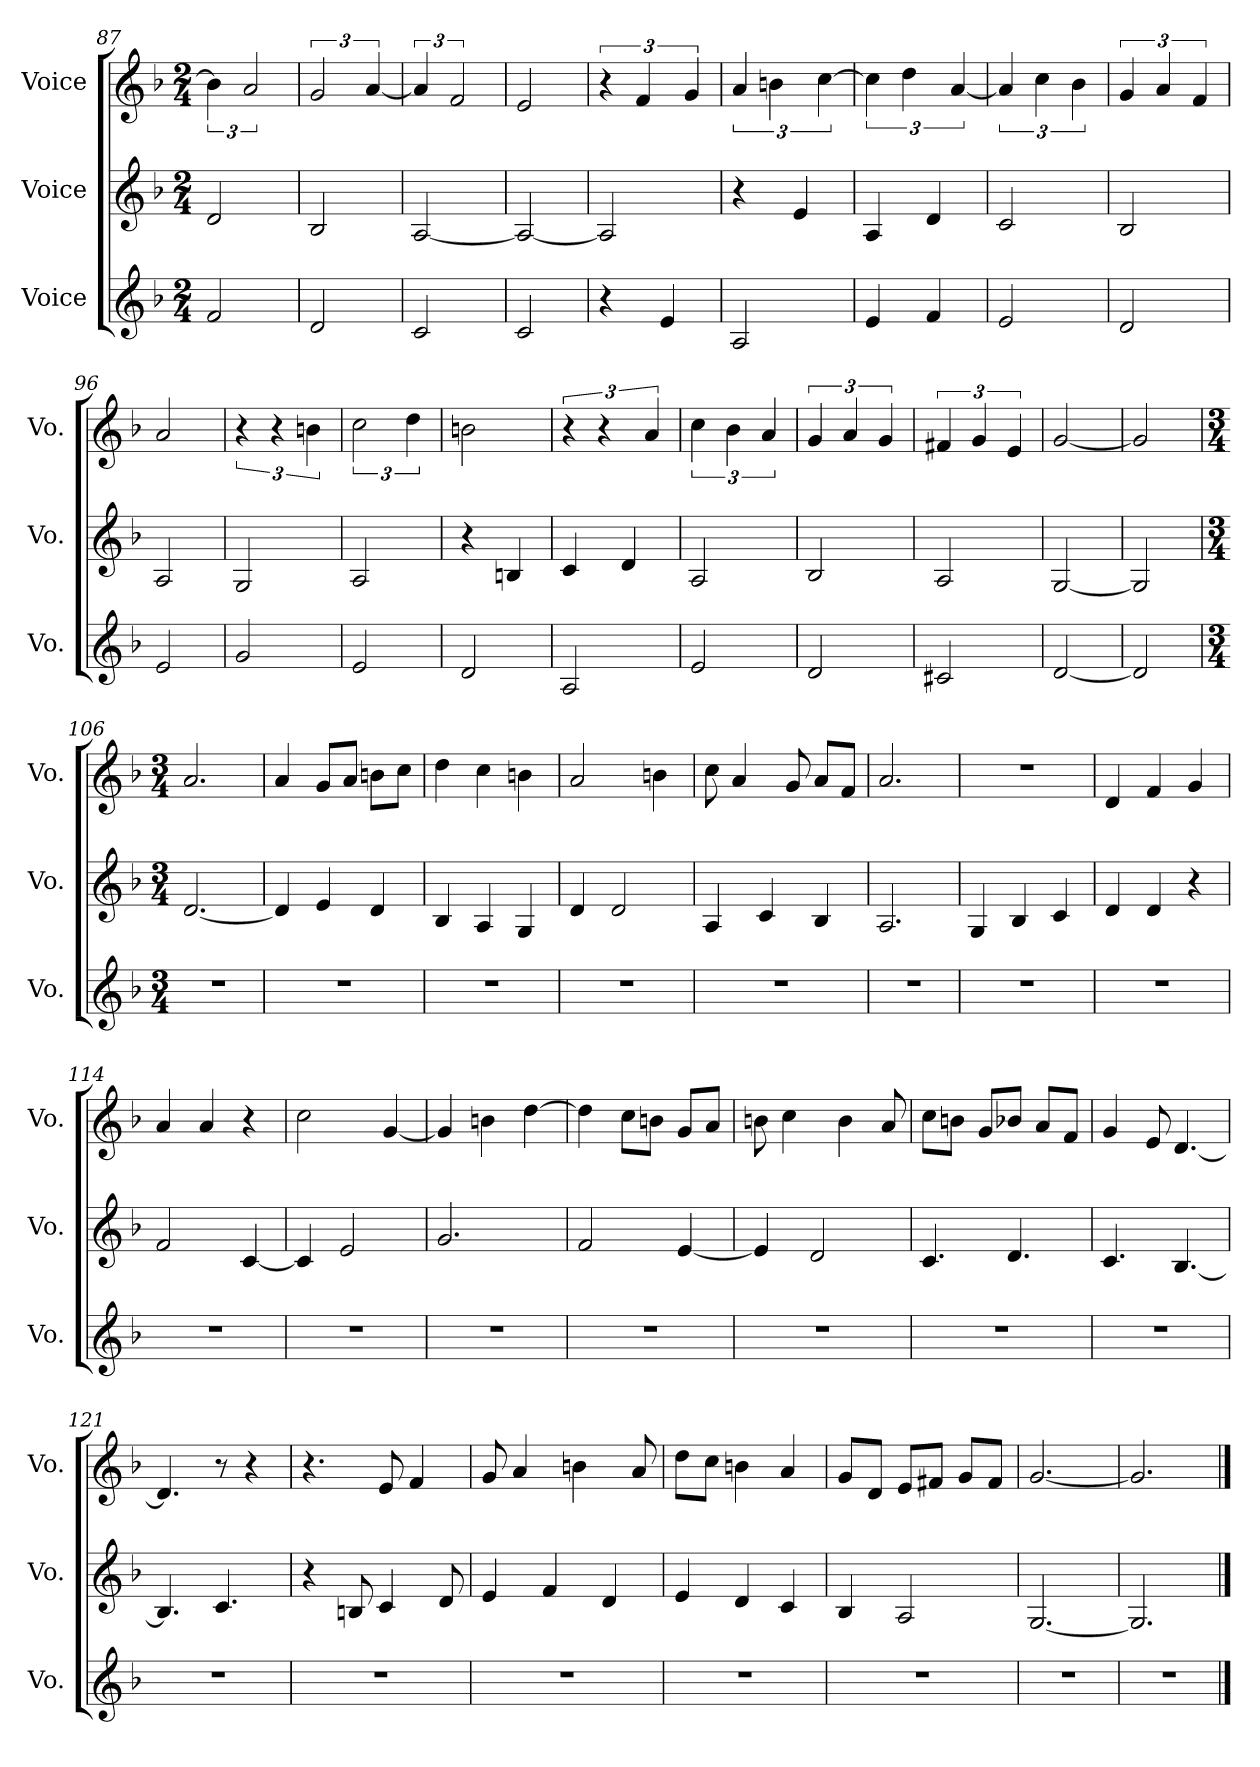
**kern	**kern	**kern
*part3	*part2	*part1
*staff3	*staff2	*staff1
*I"Voice	*I"Voice	*I"Voice
*I'Vo.	*I'Vo.	*I'Vo.
*clefG2	*clefG2	*clefG2
*k[b-]	*k[b-]	*k[b-]
*M2/4	*M2/4	*M2/4
=87	=87	=87
2f/	2d/	6b-\]
.	.	3a/
=88	=88	=88
2d/	2B-/	3g/
.	.	[6a/
=89	=89	=89
2c/	[2A/	6a/]
.	.	3f/
=90	=90	=90
2c/	2A/_	2e/
=91	=91	=91
4r	2A/]	6r
.	.	6f/
4e/	.	.
.	.	6g/
=92	=92	=92
2A/	4r	6a/
.	.	6bn\
.	4e/	.
.	.	[6cc\
=93	=93	=93
4e/	4A/	6cc\]
.	.	6dd\
4f/	4d/	.
.	.	[6a/
!!LO:PB:g=z
=94	=94	=94
2e/	2c/	6a/]
.	.	6cc\
.	.	6b-\
=95	=95	=95
2d/	2B-/	6g/
.	.	6a/
.	.	6f/
=96	=96	=96
2e/	2A/	2a/
=97	=97	=97
2g/	2G/	6r
.	.	6r
.	.	6bn\
=98	=98	=98
2e/	2A/	3cc\
.	.	6dd\
=99	=99	=99
2d/	4r	2bn\
.	4Bn/	.
=100	=100	=100
2A/	4c/	6r
.	.	6r
.	4d/	.
.	.	6a/
=101	=101	=101
2e/	2A/	6cc\
.	.	6b-\
.	.	6a/
=102	=102	=102
2d/	2B-/	6g/
.	.	6a/
.	.	6g/
=103	=103	=103
2c#X/	2A/	6f#X/
.	.	6g/
.	.	6e/
=104	=104	=104
[2d/	[2G/	[2g/
=105	=105	=105
2d/]	2G/]	2g/]
=106	=106	=106
*M3/4	*M3/4	*M3/4
2.r	[2.d/	2.a/
!!LO:LB:g=z
=107	=107	=107
2.r	4d/]	4a/
.	4e/	8g/L
.	.	8a/J
.	4d/	8bn\L
.	.	8cc\J
=108	=108	=108
2.r	4B-/	4dd\
.	4A/	4cc\
.	4G/	4bn\
=109	=109	=109
2.r	4d/	2a/
.	2d/	.
.	.	4bn\
=110	=110	=110
2.r	4A/	8cc\
.	.	4a/
.	4c/	.
.	.	8g/
.	4B-/	8a/L
.	.	8f/J
=111	=111	=111
2.r	2.A/	2.a/
=112	=112	=112
2.r	4G/	2.r
.	4B-/	.
.	4c/	.
=113	=113	=113
2.r	4d/	4d/
.	4d/	4f/
.	4r	4g/
=114	=114	=114
2.r	2f/	4a/
.	.	4a/
.	[4c/	4r
=115	=115	=115
2.r	4c/]	2cc\
.	2e/	.
.	.	[4g/
=116	=116	=116
2.r	2.g/	4g/]
.	.	4bn\
.	.	[4dd\
!!LO:LB:g=z
=117	=117	=117
2.r	2f/	4dd\]
.	.	8cc\L
.	.	8bn\J
.	[4e/	8g/L
.	.	8a/J
=118	=118	=118
2.r	4e/]	8bn\
.	.	4cc\
.	2d/	.
.	.	4b\
.	.	8a/
=119	=119	=119
2.r	4.c/	8cc\L
.	.	8bn\J
.	.	8g/L
.	4.d/	8b-X/J
.	.	8a/L
.	.	8f/J
=120	=120	=120
2.r	4.c/	4g/
.	.	8e/
.	[4.B-/	[4.d/
=121	=121	=121
2.r	4.B-/]	4.d/]
.	4.c/	8r
.	.	4r
=122	=122	=122
2.r	4r	4.r
.	8Bn/	.
.	4c/	8e/
.	.	4f/
.	8d/	.
=123	=123	=123
2.r	4e/	8g/
.	.	4a/
.	4f/	.
.	.	4bn\
.	4d/	.
.	.	8a/
!!LO:LB:g=z
=124	=124	=124
2.r	4e/	8dd\L
.	.	8cc\J
.	4d/	4bn\
.	4c/	4a/
=125	=125	=125
2.r	4B-/	8g/L
.	.	8d/J
.	2A/	8e/L
.	.	8f#X/J
.	.	8g/L
.	.	8f#/J
=126	=126	=126
2.r	[2.G/	[2.g/
=127	=127	=127
2.r	2.G/]	2.g/]
==	==	==
*-	*-	*-
